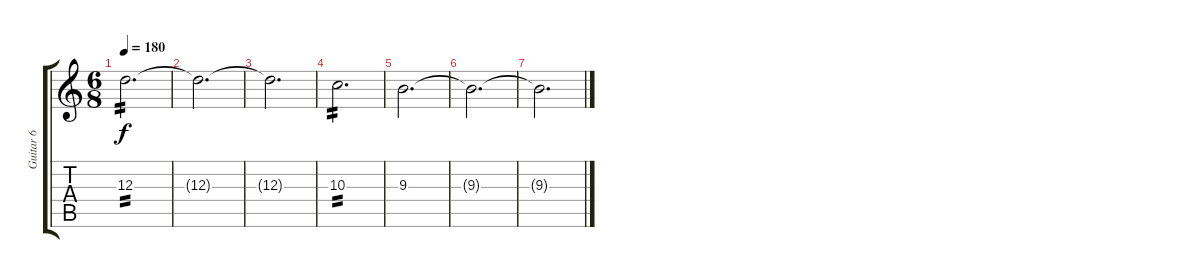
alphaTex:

\track ("Guitar 6" "Guitar 6") {instrument distortionguitar}
\staff {score tabs}
\tuning (B3 Gb3 D3 A2 E2 B1) {hide}
\ts (6 8)
\tempo 180
\clef g2
\ks c
12.3.2{d tp 2 dy f} |
12.3{t}.2{d} |
12.3{t}.2{d} |
10.3.2{d tp 2} |
9.3.2{d} |
9.3{t}.2{d volume 0} |
9.3{t}.2{d}
